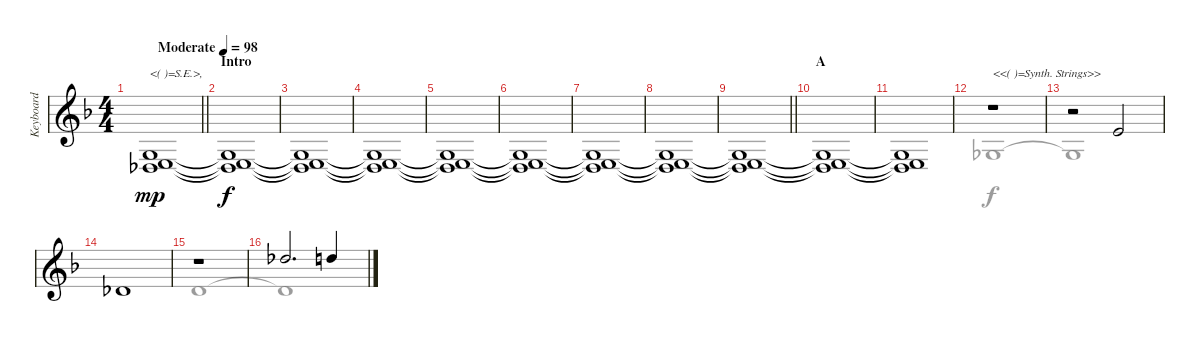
\track ("Keyboard" "Keyboard") {instrument stringensemble1}
\staff {score}
\tuning (Db4 Ab3 E3 B2 Gb2 Db2) {hide}
\voice
\ts (4 4)
\tempo (98 "Moderate")
\clef g2
\barLineRight lightlight
\ks f
(8.4 10.5 12.6).1{txt "<( )=S.E.>," dy mp instrument applause} |
\section ("" "Intro")
(8.4{t} 10.5{t} 12.6{t}).1{dy f} |
(8.4{t} 10.5{t} 12.6{t}).1 |
(8.4{t} 10.5{t} 12.6{t}).1 |
(8.4{t} 10.5{t} 12.6{t}).1 |
(8.4{t} 10.5{t} 12.6{t}).1 |
(8.4{t} 10.5{t} 12.6{t}).1 |
(8.4{t} 10.5{t} 12.6{t}).1 |
\barLineRight lightlight
(8.4{t} 10.5{t} 12.6{t}).1 |
\section ("" "A")
(8.4{t} 10.5{t} 12.6{t}).1 |
(8.4{t} 10.5{t} 12.6{t}).1 |
r.1{txt "<<( )=Synth. Strings>>" volume 9 instrument stringensemble1} |
r.2 3.1.2 |
0.1.1 |
r.1 |
12.1.2{d} 13.1.4
\voice
\clef g2
\ottava regular
\simile none
\barLineRight lightlight
\ks f
|
|
|
|
|
|
|
|
\barLineRight lightlight
|
|
|
2.3.1 |
2.3{t}.1 |
|
6.2.1 |
6.2{t}.1
